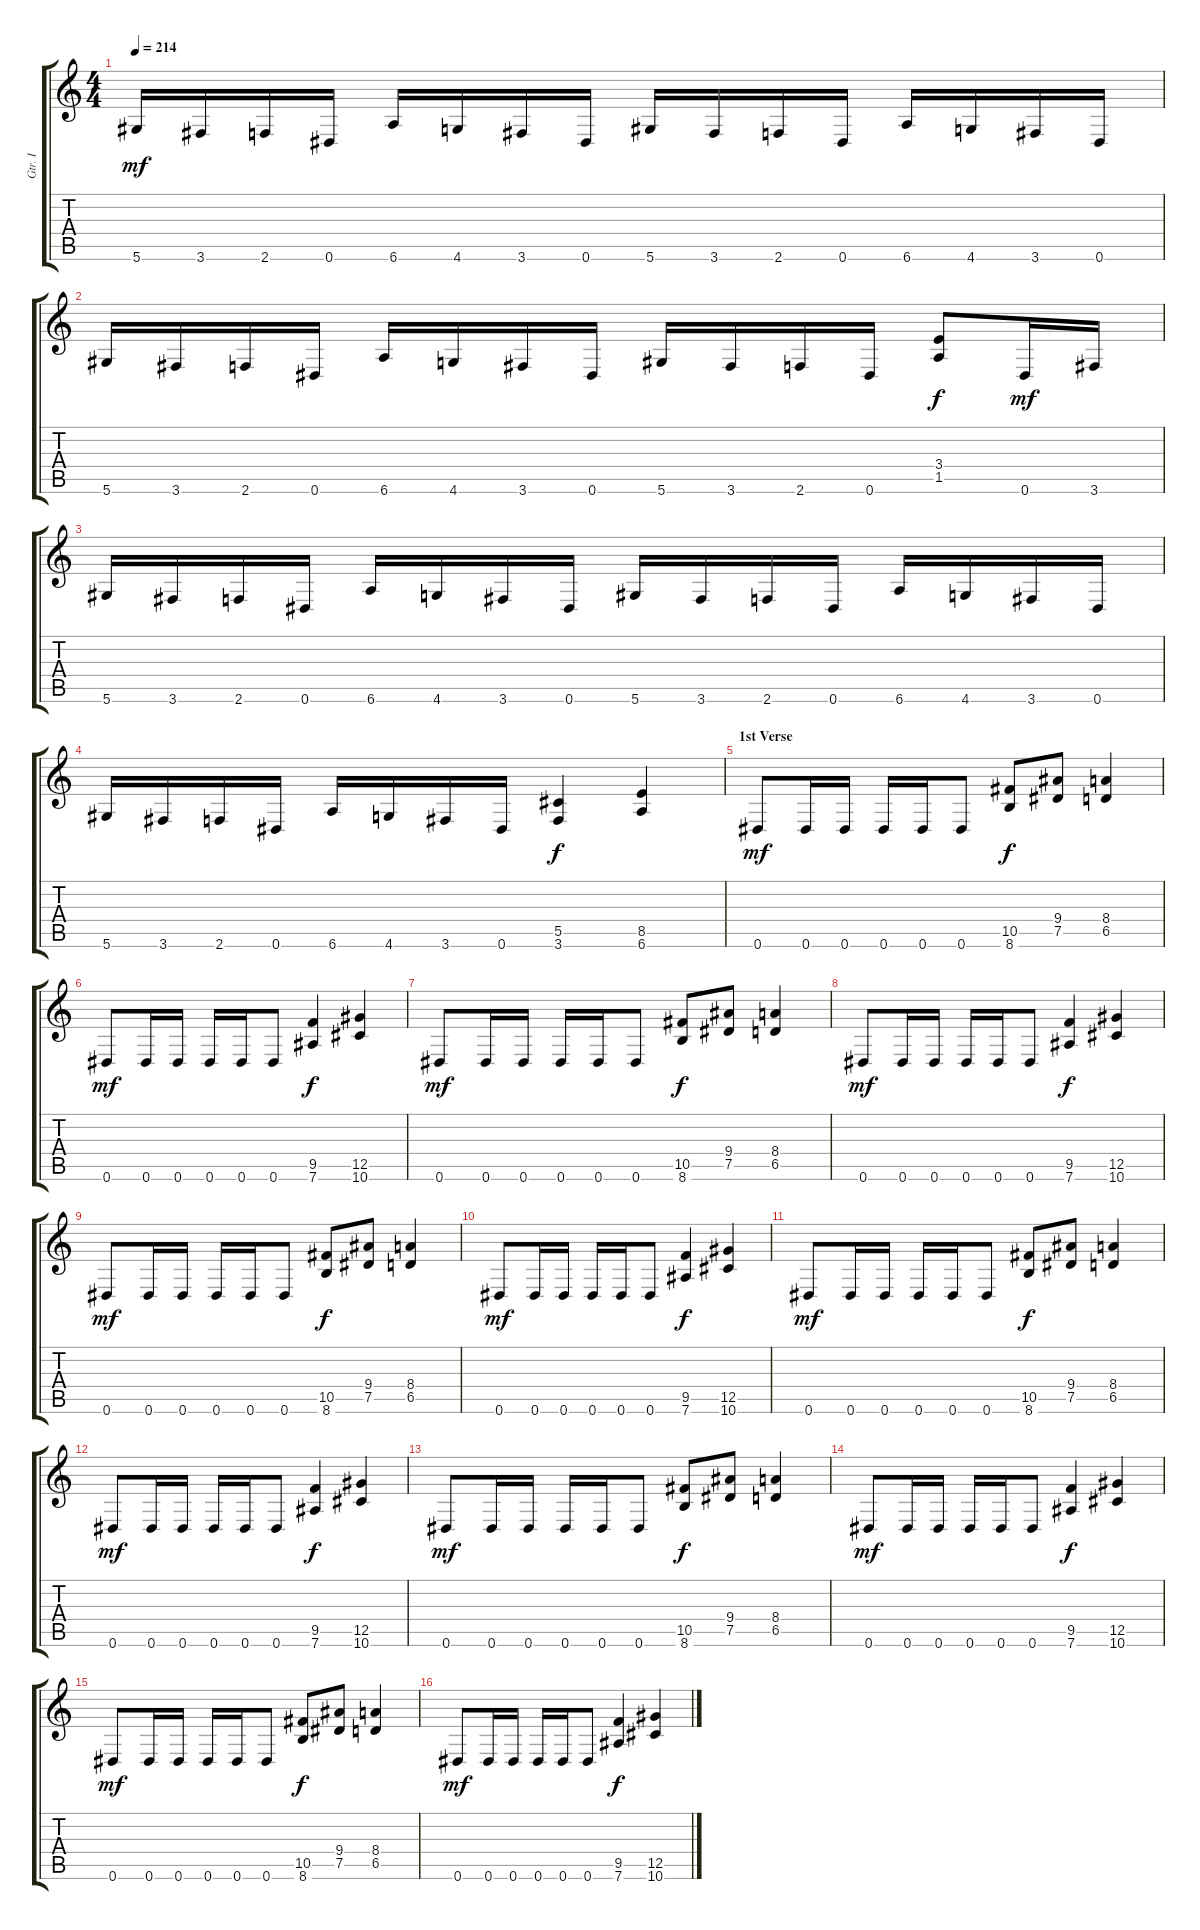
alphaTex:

\track ("Gtr. I" "Gtr. I") {instrument overdrivenguitar}
\staff {score tabs}
\tuning (Eb4 Bb3 Gb3 Db3 Ab2 Eb2) {hide}
\ts (4 4)
\tempo 214
\clef g2
\ks c
5.6.16{dy mf} 3.6.16 2.6.16 0.6.16 6.6.16 4.6.16 3.6.16 0.6.16 5.6.16 3.6.16 2.6.16 0.6.16 6.6.16 4.6.16 3.6.16 0.6.16 |
5.6.16 3.6.16 2.6.16 0.6.16 6.6.16 4.6.16 3.6.16 0.6.16 5.6.16 3.6.16 2.6.16 0.6.16 (3.4 1.5).8{dy f} 0.6.16{dy mf} 3.6.16 |
5.6.16 3.6.16 2.6.16 0.6.16 6.6.16 4.6.16 3.6.16 0.6.16 5.6.16 3.6.16 2.6.16 0.6.16 6.6.16 4.6.16 3.6.16 0.6.16 |
5.6.16 3.6.16 2.6.16 0.6.16 6.6.16 4.6.16 3.6.16 0.6.16 (5.5 3.6).4{dy f} (8.5 6.6).4 |
\section ("" "1st Verse")
0.6.8{dy mf} 0.6.16 0.6.16 0.6.16 0.6.16 0.6.8 (10.5 8.6).8{dy f} (9.4 7.5).8 (8.4 6.5).4 |
0.6.8{dy mf} 0.6.16 0.6.16 0.6.16 0.6.16 0.6.8 (9.5 7.6).4{dy f} (12.5 10.6).4 |
0.6.8{dy mf} 0.6.16 0.6.16 0.6.16 0.6.16 0.6.8 (10.5 8.6).8{dy f} (9.4 7.5).8 (8.4 6.5).4 |
0.6.8{dy mf} 0.6.16 0.6.16 0.6.16 0.6.16 0.6.8 (9.5 7.6).4{dy f} (12.5 10.6).4 |
0.6.8{dy mf} 0.6.16 0.6.16 0.6.16 0.6.16 0.6.8 (10.5 8.6).8{dy f} (9.4 7.5).8 (8.4 6.5).4 |
0.6.8{dy mf} 0.6.16 0.6.16 0.6.16 0.6.16 0.6.8 (9.5 7.6).4{dy f} (12.5 10.6).4 |
0.6.8{dy mf} 0.6.16 0.6.16 0.6.16 0.6.16 0.6.8 (10.5 8.6).8{dy f} (9.4 7.5).8 (8.4 6.5).4 |
0.6.8{dy mf} 0.6.16 0.6.16 0.6.16 0.6.16 0.6.8 (9.5 7.6).4{dy f} (12.5 10.6).4 |
0.6.8{dy mf} 0.6.16 0.6.16 0.6.16 0.6.16 0.6.8 (10.5 8.6).8{dy f} (9.4 7.5).8 (8.4 6.5).4 |
0.6.8{dy mf} 0.6.16 0.6.16 0.6.16 0.6.16 0.6.8 (9.5 7.6).4{dy f} (12.5 10.6).4 |
0.6.8{dy mf} 0.6.16 0.6.16 0.6.16 0.6.16 0.6.8 (10.5 8.6).8{dy f} (9.4 7.5).8 (8.4 6.5).4 |
0.6.8{dy mf} 0.6.16 0.6.16 0.6.16 0.6.16 0.6.8 (9.5 7.6).4{dy f} (12.5 10.6).4
